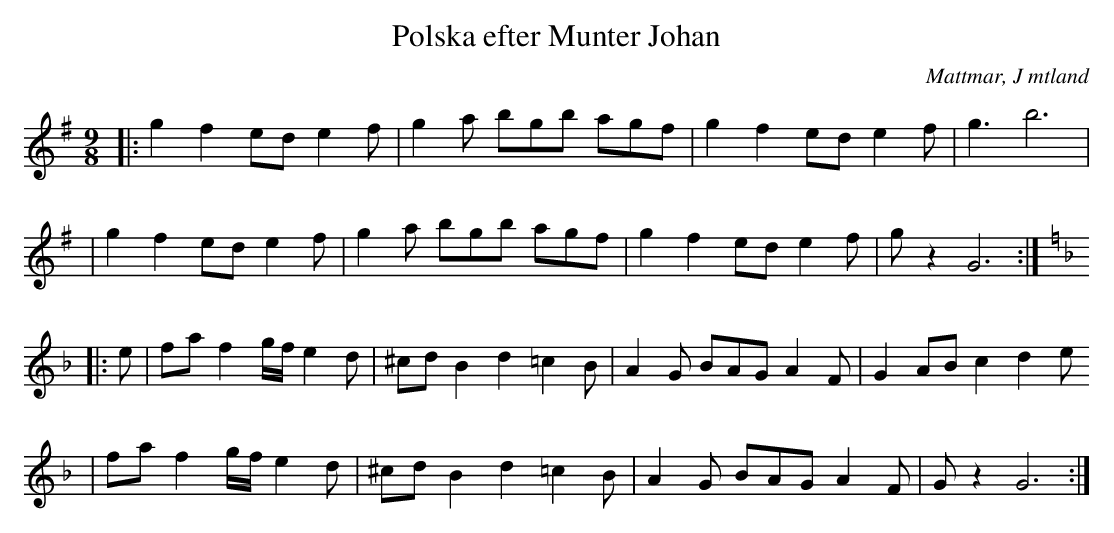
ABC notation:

X:1
T:Polska efter Munter Johan
O:Mattmar, J mtland
M:9/8
L:1/8
K:G
|: g2 f2 ed e2f | g2a bgb agf | g2 f2 ed e2f | g3 b6 |
|g2 f2 ed e2f | g2a bgb agf | g2 f2 ed e2f | gz2 G6 :|
K:Dm
|:e |faf2g/f/e2d |^cdB2d2=c2B|A2G BAGA2F |G2ABc2 d2e
|faf2g/f/e2d |^cdB2d2=c2B|A2G BAGA2F |Gz2 G6:|
